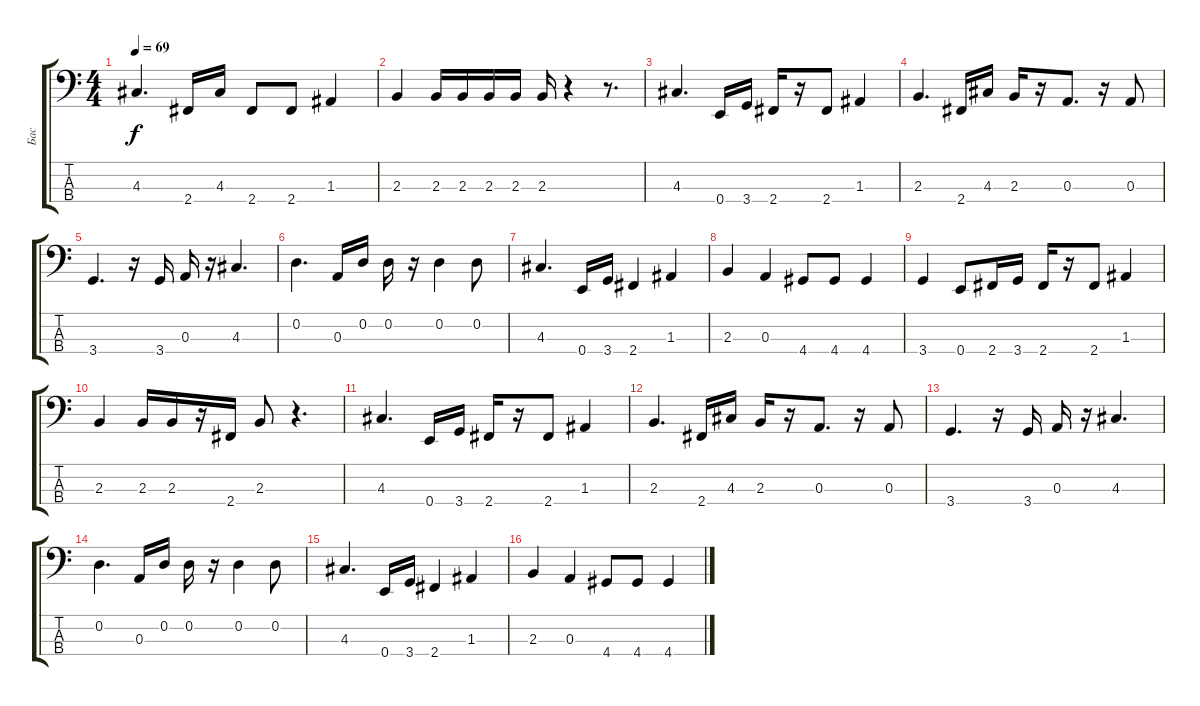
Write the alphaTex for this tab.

\track ("Бас" "Бас") {instrument fretlessbass}
\staff {score tabs}
\tuning (G2 D2 A1 E1) {hide}
\ts (4 4)
\tempo 69
\clef f4
\ks c
4.3.4{d dy f} 2.4.16 4.3.16 2.4.8 2.4.8 1.3.4 |
2.3.4 2.3.16 2.3.16 2.3.16 2.3.16 2.3.16 r.4 r.8{d} |
4.3.4{d} 0.4.16 3.4.16 2.4.16 r.16 2.4.8 1.3.4 |
2.3.4{d} 2.4.16 4.3.16 2.3.16 r.16 0.3.8{d} r.16 0.3.8 |
3.4.4{d} r.16 3.4.16 0.3.16 r.16 4.3.4{d} |
0.2.4{d} 0.3.16 0.2.16 0.2.16 r.16 0.2.4 0.2.8 |
4.3.4{d} 0.4.16 3.4.16 2.4.4 1.3.4 |
2.3.4 0.3.4 4.4.8 4.4.8 4.4.4 |
3.4.4 0.4.8 2.4.16 3.4.16 2.4.16 r.16 2.4.8 1.3.4 |
2.3.4 2.3.16 2.3.16 r.16 2.4.16 2.3.8 r.4{d} |
4.3.4{d} 0.4.16 3.4.16 2.4.16 r.16 2.4.8 1.3.4 |
2.3.4{d} 2.4.16 4.3.16 2.3.16 r.16 0.3.8{d} r.16 0.3.8 |
3.4.4{d} r.16 3.4.16 0.3.16 r.16 4.3.4{d} |
0.2.4{d} 0.3.16 0.2.16 0.2.16 r.16 0.2.4 0.2.8 |
4.3.4{d} 0.4.16 3.4.16 2.4.4 1.3.4 |
2.3.4 0.3.4 4.4.8 4.4.8 4.4.4
